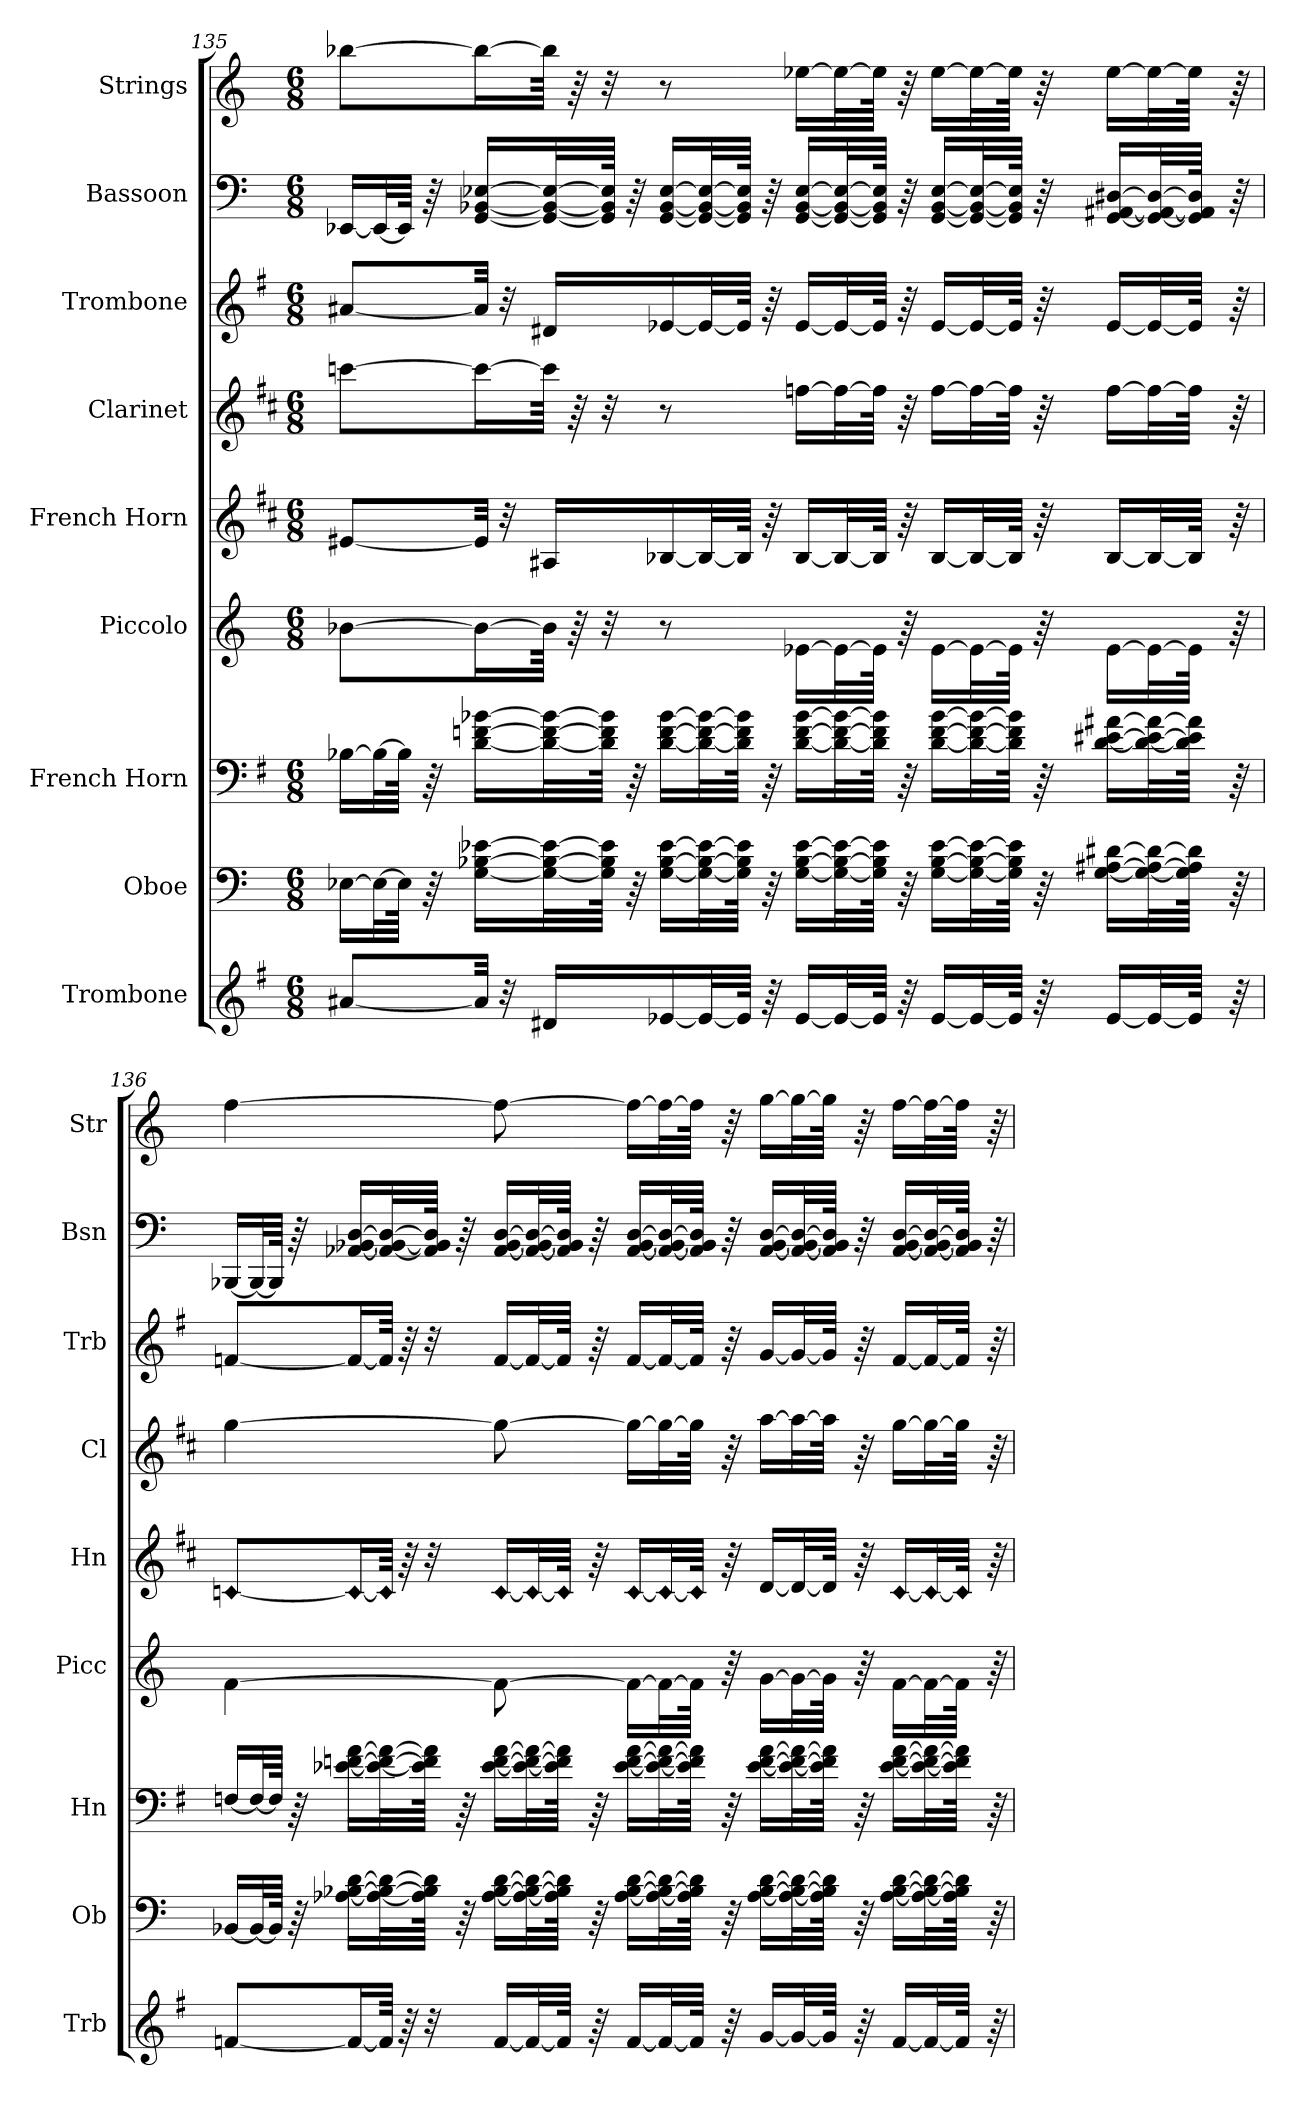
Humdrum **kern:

**kern	**kern	**kern	**kern	**kern	**kern	**kern	**kern	**kern
*part9	*part8	*part7	*part6	*part5	*part4	*part3	*part2	*part1
*staff9	*staff8	*staff7	*staff6	*staff5	*staff4	*staff3	*staff2	*staff1
*I"Trombone	*I"Oboe	*I"French Horn	*I"Piccolo	*I"French Horn	*I"Clarinet	*I"Trombone	*I"Bassoon	*I"Strings
*I'Trb	*I'Ob	*I'Hn	*I'Picc	*I'Hn	*I'Cl	*I'Trb	*I'Bsn	*I'Str
!!LO:PB:g=z
*clefG2	*clefF4	*clefF4	*clefG2	*clefG2	*clefG2	*clefG2	*clefF4	*clefG2
*	*	*ITrd4c7	*ITrd-7c-12	*ITrd4c7	*ITrd1c2	*	*	*
*k[f#]	*k[]	*k[]	*k[]	*k[f#]	*k[]	*k[f#]	*k[]	*k[]
*M6/8	*M6/8	*M6/8	*M6/8	*M6/8	*M6/8	*M6/8	*M6/8	*M6/8
=135	=135	=135	=135	=135	=135	=135	=135	=135
[8a#X/L	[16E-X\LL	[16E-X\LL	[8bb-X\L	[8A#X/L	[8bb-X\L	[8a#X/L	[16EE-X/LL	[8bb-X\L
.	32E-\L_	32E-\L_	.	.	.	.	32EE-/L_	.
.	64E-\JJJk]	64E-\JJJk]	.	.	.	.	64EE-/JJJk]	.
.	64r	64r	.	.	.	.	64r	.
32a#/Jkk]	[16G\ [16B-X\ [16e-X\LL	[16G\ [16B-X\ [16e-X\LL	16bb-\L_	32A#/Jkk]	16bb-\L_	32a#/Jkk]	[16GG/ [16BB-X/ [16E-X/LL	16bb-\L_
32r	.	.	.	32r	.	32r	.	.
16d#X/LL	32G\_ 32B-\_ 32e-\_L	32G\_ 32B-\_ 32e-\_L	64bb-\JJkk]	16D#X/LL	64bb-\JJkk]	16d#X/LL	32GG/_ 32BB-/_ 32E-/_L	64bb-\JJkk]
.	.	.	64r	.	64r	.	.	64r
.	64G\] 64B-\] 64e-\]JJJk	64G\] 64B-\] 64e-\]JJJk	32r	.	32r	.	64GG/] 64BB-/] 64E-/]JJJk	32r
.	64r	64r	.	.	.	.	64r	.
[16e-X/	[16G\ [16B-\ [16e-\LL	[16G\ [16B-\ [16e-\LL	8r	[16E-X/	8r	[16e-X/	[16GG/ [16BB-/ [16E-/LL	8r
32e-/L_	32G\_ 32B-\_ 32e-\_L	32G\_ 32B-\_ 32e-\_L	.	32E-/L_	.	32e-/L_	32GG/_ 32BB-/_ 32E-/_L	.
64e-/JJJk]	64G\] 64B-\] 64e-\]JJJk	64G\] 64B-\] 64e-\]JJJk	.	64E-/JJJk]	.	64e-/JJJk]	64GG/] 64BB-/] 64E-/]JJJk	.
64r	64r	64r	.	64r	.	64r	64r	.
[16e-/LL	[16G\ [16B-\ [16e-\LL	[16G\ [16B-\ [16e-\LL	[16ee-X\LL	[16E-/LL	[16ee-X\LL	[16e-/LL	[16GG/ [16BB-/ [16E-/LL	[16ee-X\LL
32e-/L_	32G\_ 32B-\_ 32e-\_L	32G\_ 32B-\_ 32e-\_L	32ee-\L_	32E-/L_	32ee-\L_	32e-/L_	32GG/_ 32BB-/_ 32E-/_L	32ee-\L_
64e-/JJJk]	64G\] 64B-\] 64e-\]JJJk	64G\] 64B-\] 64e-\]JJJk	64ee-\JJJk]	64E-/JJJk]	64ee-\JJJk]	64e-/JJJk]	64GG/] 64BB-/] 64E-/]JJJk	64ee-\JJJk]
64r	64r	64r	64r	64r	64r	64r	64r	64r
[16e-/LL	[16G\ [16B-\ [16e-\LL	[16G\ [16B-\ [16e-\LL	[16ee-\LL	[16E-/LL	[16ee-\LL	[16e-/LL	[16GG/ [16BB-/ [16E-/LL	[16ee-\LL
32e-/L_	32G\_ 32B-\_ 32e-\_L	32G\_ 32B-\_ 32e-\_L	32ee-\L_	32E-/L_	32ee-\L_	32e-/L_	32GG/_ 32BB-/_ 32E-/_L	32ee-\L_
64e-/JJJk]	64G\] 64B-\] 64e-\]JJJk	64G\] 64B-\] 64e-\]JJJk	64ee-\JJJk]	64E-/JJJk]	64ee-\JJJk]	64e-/JJJk]	64GG/] 64BB-/] 64E-/]JJJk	64ee-\JJJk]
64r	64r	64r	64r	64r	64r	64r	64r	64r
[16e-/LL	[16G\ [16A#X\ [16d#X\LL	[16G\ [16A#X\ [16d#X\LL	[16ee-\LL	[16E-/LL	[16ee-\LL	[16e-/LL	[16GG/ [16AA#X/ [16D#X/LL	[16ee-\LL
32e-/L_	32G\_ 32A#\_ 32d#\_L	32G\_ 32A#\_ 32d#\_L	32ee-\L_	32E-/L_	32ee-\L_	32e-/L_	32GG/_ 32AA#/_ 32D#/_L	32ee-\L_
64e-/JJJk]	64G\] 64A#\] 64d#\]JJJk	64G\] 64A#\] 64d#\]JJJk	64ee-\JJJk]	64E-/JJJk]	64ee-\JJJk]	64e-/JJJk]	64GG/] 64AA#/] 64D#/]JJJk	64ee-\JJJk]
64r	64r	64r	64r	64r	64r	64r	64r	64r
!!LO:PB:g=z
=136	=136	=136	=136	=136	=136	=136	=136	=136
!	!	!	!	!LO:N:head=diamond	!	!	!	!
[8fn/L	[16BB-X/LL	[16BB-X/LL	[4ff\	[8Fn/L	[4ff\	[8fn/L	[16BBB-X/LL	[4ff\
.	32BB-/L_	32BB-/L_	.	.	.	.	32BBB-/L_	.
.	64BB-/JJJk]	64BB-/JJJk]	.	.	.	.	64BBB-/JJJk]	.
.	64r	64r	.	.	.	.	64r	.
!	!	!	!	!LO:N:head=diamond	!	!	!	!
16f/L_	[16A-X\ [16B-X\ [16d\LL	[16A-X\ [16B-X\ [16d\LL	.	16F/L_	.	16f/L_	[16AA-X/ [16BB-X/ [16D/LL	.
!	!	!	!	!LO:N:head=diamond	!	!	!	!
64f/JJkk]	32A-\_ 32B-\_ 32d\_L	32A-\_ 32B-\_ 32d\_L	.	64F/JJkk]	.	64f/JJkk]	32AA-/_ 32BB-/_ 32D/_L	.
64r	.	.	.	64r	.	64r	.	.
32r	64A-\] 64B-\] 64d\]JJJk	64A-\] 64B-\] 64d\]JJJk	.	32r	.	32r	64AA-/] 64BB-/] 64D/]JJJk	.
.	64r	64r	.	.	.	.	64r	.
!	!	!	!	!LO:N:head=diamond	!	!	!	!
[16f/LL	[16A-\ [16B-\ [16d\LL	[16A-\ [16B-\ [16d\LL	8ff\_	[16F/LL	8ff\_	[16f/LL	[16AA-/ [16BB-/ [16D/LL	8ff\_
!	!	!	!	!LO:N:head=diamond	!	!	!	!
32f/L_	32A-\_ 32B-\_ 32d\_L	32A-\_ 32B-\_ 32d\_L	.	32F/L_	.	32f/L_	32AA-/_ 32BB-/_ 32D/_L	.
!	!	!	!	!LO:N:head=diamond	!	!	!	!
64f/JJJk]	64A-\] 64B-\] 64d\]JJJk	64A-\] 64B-\] 64d\]JJJk	.	64F/JJJk]	.	64f/JJJk]	64AA-/] 64BB-/] 64D/]JJJk	.
64r	64r	64r	.	64r	.	64r	64r	.
*	*	*	*	*	*	*	*	*MM168
!	!	!	!	!LO:N:head=diamond	!	!	!	!
[16f/LL	[16A-\ [16B-\ [16d\LL	[16A-\ [16B-\ [16d\LL	16ff\LL_	[16F/LL	16ff\LL_	[16f/LL	[16AA-/ [16BB-/ [16D/LL	16ff\LL_
!	!	!	!	!LO:N:head=diamond	!	!	!	!
32f/L_	32A-\_ 32B-\_ 32d\_L	32A-\_ 32B-\_ 32d\_L	32ff\L_	32F/L_	32ff\L_	32f/L_	32AA-/_ 32BB-/_ 32D/_L	32ff\L_
!	!	!	!	!LO:N:head=diamond	!	!	!	!
64f/JJJk]	64A-\] 64B-\] 64d\]JJJk	64A-\] 64B-\] 64d\]JJJk	64ff\JJJk]	64F/JJJk]	64ff\JJJk]	64f/JJJk]	64AA-/] 64BB-/] 64D/]JJJk	64ff\JJJk]
64r	64r	64r	64r	64r	64r	64r	64r	64r
[16g/LL	[16A-\ [16B-\ [16d\LL	[16A-\ [16B-\ [16d\LL	[16gg\LL	[16G/LL	[16gg\LL	[16g/LL	[16AA-/ [16BB-/ [16D/LL	[16gg\LL
32g/L_	32A-\_ 32B-\_ 32d\_L	32A-\_ 32B-\_ 32d\_L	32gg\L_	32G/L_	32gg\L_	32g/L_	32AA-/_ 32BB-/_ 32D/_L	32gg\L_
64g/JJJk]	64A-\] 64B-\] 64d\]JJJk	64A-\] 64B-\] 64d\]JJJk	64gg\JJJk]	64G/JJJk]	64gg\JJJk]	64g/JJJk]	64AA-/] 64BB-/] 64D/]JJJk	64gg\JJJk]
64r	64r	64r	64r	64r	64r	64r	64r	64r
!	!	!	!	!LO:N:head=diamond	!	!	!	!
[16f/LL	[16A-\ [16B-\ [16d\LL	[16A-\ [16B-\ [16d\LL	[16ff\LL	[16F/LL	[16ff\LL	[16f/LL	[16AA-/ [16BB-/ [16D/LL	[16ff\LL
!	!	!	!	!LO:N:head=diamond	!	!	!	!
32f/L_	32A-\_ 32B-\_ 32d\_L	32A-\_ 32B-\_ 32d\_L	32ff\L_	32F/L_	32ff\L_	32f/L_	32AA-/_ 32BB-/_ 32D/_L	32ff\L_
!	!	!	!	!LO:N:head=diamond	!	!	!	!
64f/JJJk]	64A-\] 64B-\] 64d\]JJJk	64A-\] 64B-\] 64d\]JJJk	64ff\JJJk]	64F/JJJk]	64ff\JJJk]	64f/JJJk]	64AA-/] 64BB-/] 64D/]JJJk	64ff\JJJk]
64r	64r	64r	64r	64r	64r	64r	64r	64r
=	=	=	=	=	=	=	=	=
*-	*-	*-	*-	*-	*-	*-	*-	*-
